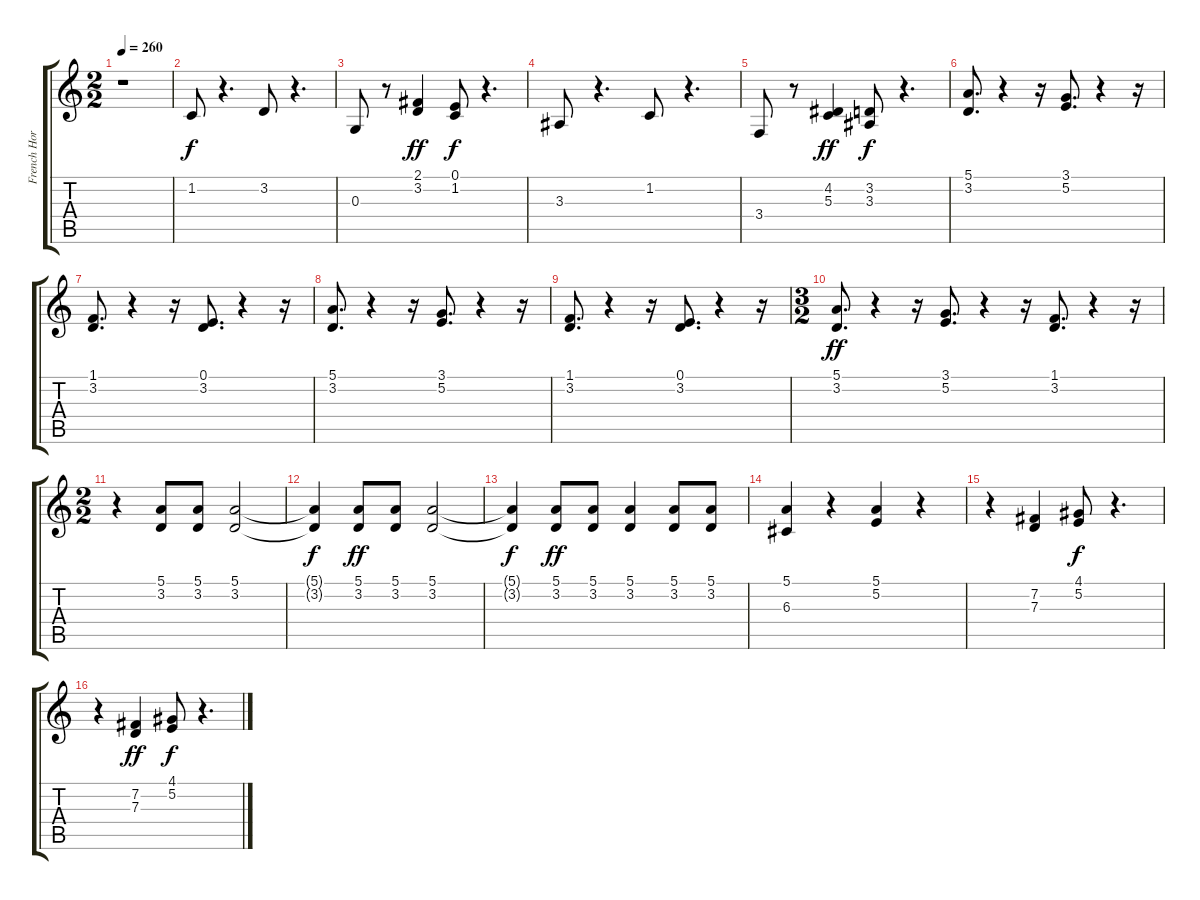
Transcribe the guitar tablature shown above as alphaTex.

\track ("French Horn <---" "French Hor") {instrument frenchhorn}
\staff {score tabs}
\tuning (E4 B3 G3 D3 A2 E2) {hide}
\ts (2 2)
\tempo 260
\clef g2
\ks c
r.1{dy f} |
1.2.8 r.4{d} 3.2.8 r.4{d} |
0.3.8 r.8 (2.1 3.2).4{dy ff} (0.1 1.2).8{dy f} r.4{d} |
3.3.8 r.4{d} 1.2.8 r.4{d} |
3.4.8 r.8 (4.2 5.3).4{dy ff} (3.2 3.3).8{dy f} r.4{d} |
(5.1 3.2).8{d} r.4 r.16 (3.1 5.2).8{d} r.4 r.16 |
(1.1 3.2).8{d} r.4 r.16 (0.1 3.2).8{d} r.4 r.16 |
(5.1 3.2).8{d} r.4 r.16 (3.1 5.2).8{d} r.4 r.16 |
(1.1 3.2).8{d} r.4 r.16 (0.1 3.2).8{d} r.4 r.16 |
\ts (3 2)
(5.1 3.2).8{d dy ff} r.4 r.16 (3.1 5.2).8{d} r.4 r.16 (1.1 3.2).8{d} r.4 r.16 |
\ts (2 2)
r.4 (5.1 3.2).8 (5.1 3.2).8 (5.1 3.2).2 |
(5.1{t} 3.2{t}).4{dy f} (5.1 3.2).8{dy ff} (5.1 3.2).8 (5.1 3.2).2 |
(5.1{t} 3.2{t}).4{dy f} (5.1 3.2).8{dy ff} (5.1 3.2).8 (5.1 3.2).4 (5.1 3.2).8 (5.1 3.2).8 |
(5.1 6.3).4 r.4 (5.1 5.2).4 r.4 |
r.4 (7.2 7.3).4 (4.1 5.2).8{dy f} r.4{d} |
r.4 (7.2 7.3).4{dy ff} (4.1 5.2).8{dy f} r.4{d}
